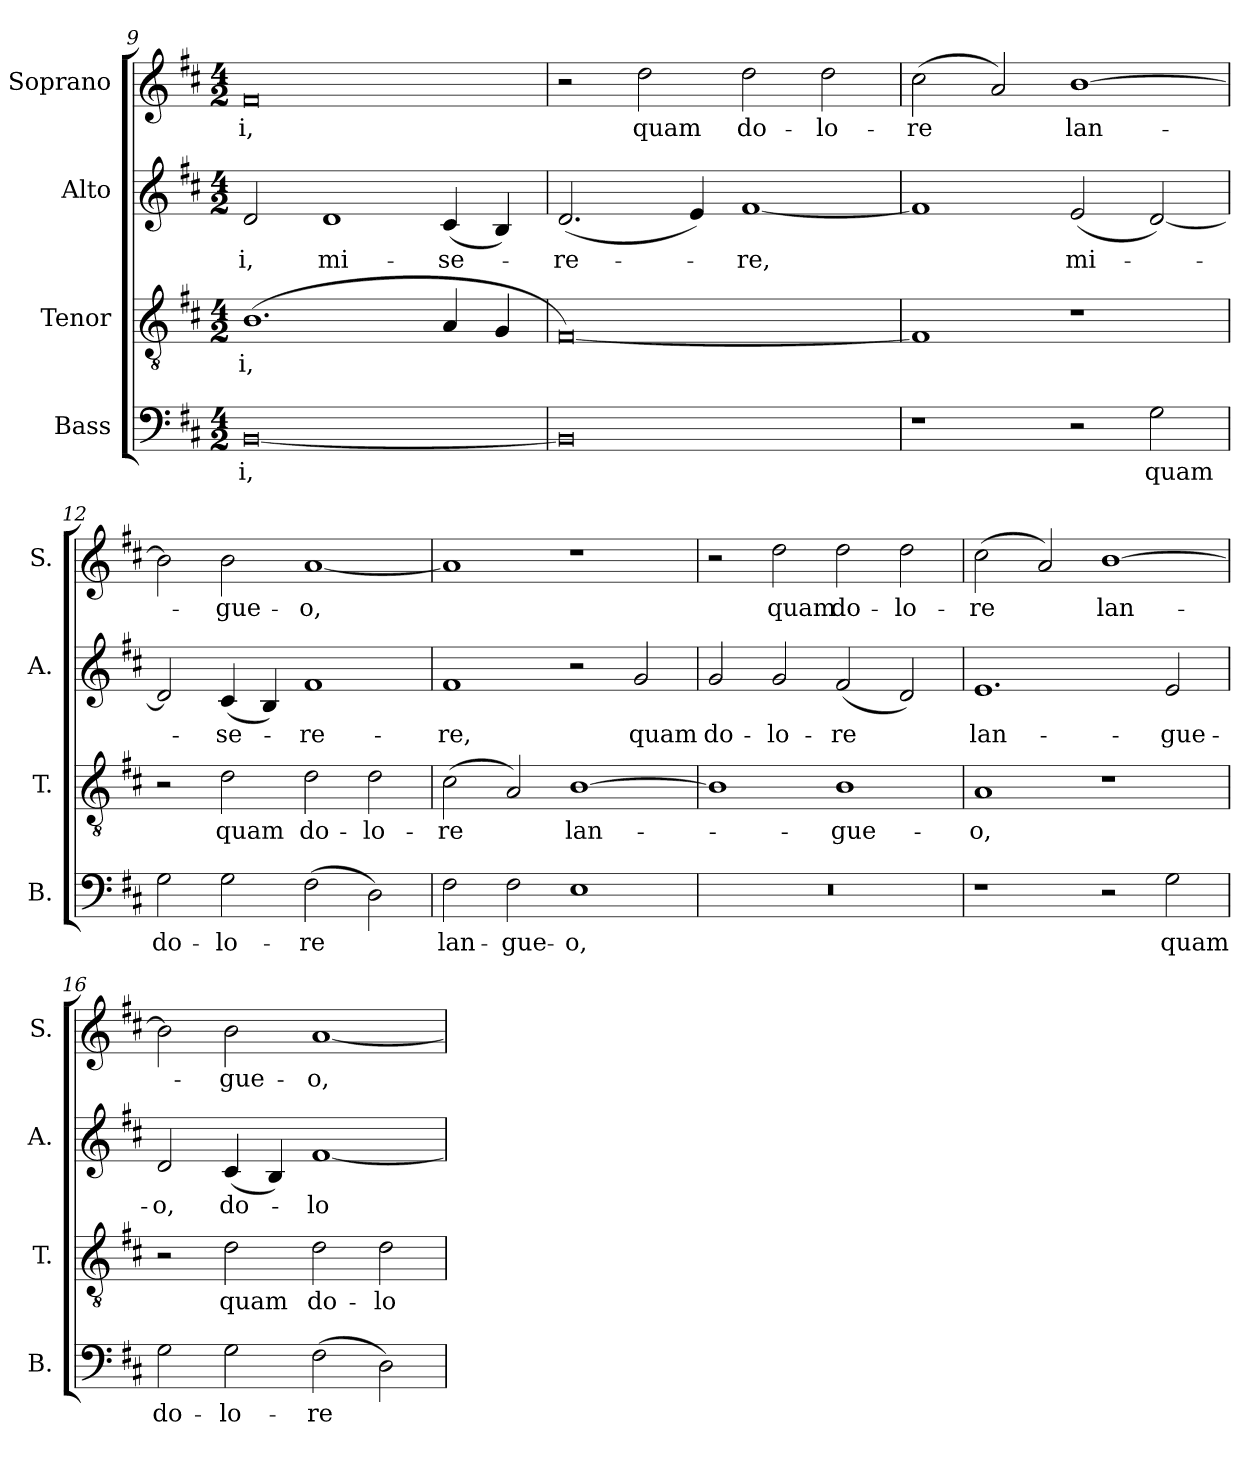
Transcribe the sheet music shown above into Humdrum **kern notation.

**kern	**text	**kern	**text	**kern	**text	**kern	**text
*part4	*part4	*part3	*part3	*part2	*part2	*part1	*part1
*staff4	*staff4	*staff3	*staff3	*staff2	*staff2	*staff1	*staff1
*I"Bass	*	*I"Tenor	*	*I"Alto	*	*I"Soprano	*
*I'B.	*	*I'T.	*	*I'A.	*	*I'S.	*
!!LO:LB:g=z
*clefF4	*	*clefGv2	*	*clefG2	*	*clefG2	*
*	*	*ITrd7c12	*	*	*	*	*
*k[f#c#]	*	*k[f#c#]	*	*k[f#c#]	*	*k[f#c#]	*
*D:	*	*D:	*	*D:	*	*D:	*
*M4/2	*	*M4/2	*	*M4/2	*	*M4/2	*
=9	=9	=9	=9	=9	=9	=9	=9
!	!LO:LY:b:color=#000000	!	!	!	!	!	!
!	!	!	!LO:LY:b:color=#000000	!	!	!	!
!	!	!	!	!	!LO:LY:b:color=#000000	!	!
!	!	!	!	!	!	!	!LO:LY:b:color=#000000
[0BBi	-i,	(1.BBi	-i,	2di/	-i,	0f#i	-i,
!	!	!	!	!	!LO:LY:b:color=#000000	!	!
.	.	.	.	1di	mi-	.	.
!	!	!	!	!	!LO:LY:b:color=#000000	!	!
.	.	4AAi/	.	(4c#i/	-se-	.	.
.	.	4GGi/	.	4Bi/)	.	.	.
=10	=10	=10	=10	=10	=10	=10	=10
!	!	!	!	!	!LO:LY:b:color=#000000	!	!
0BBi]	.	[0FF#i)	.	(2.di/	-re-	2r	.
!	!	!	!	!	!	!	!LO:LY:b:color=#000000
.	.	.	.	.	.	2ddi\	quam
.	.	.	.	4ei/)	.	.	.
!	!	!	!	!	!LO:LY:b:color=#000000	!	!
!	!	!	!	!	!	!	!LO:LY:b:color=#000000
.	.	.	.	[1f#i	-re,	2ddi\	do-
!	!	!	!	!	!	!	!LO:LY:b:color=#000000
.	.	.	.	.	.	2ddi\	-lo-
=11	=11	=11	=11	=11	=11	=11	=11
!	!	!	!	!	!	!	!LO:LY:b:color=#000000
1r	.	1FF#i]	.	1f#i]	.	(2cc#i\	-re
.	.	.	.	.	.	2ai/)	.
!	!	!	!	!	!LO:LY:b:color=#000000	!	!
!	!	!	!	!	!	!	!LO:LY:b:color=#000000
2r	.	1r	.	(2ei/	mi-	[1bi	lan-
!	!LO:LY:b:color=#000000	!	!	!	!	!	!
2Gi\	quam	.	.	[2di/)	.	.	.
=12	=12	=12	=12	=12	=12	=12	=12
!	!LO:LY:b:color=#000000	!	!	!	!	!	!
2Gi\	do-	2r	.	2di/]	.	2bi\]	.
!	!LO:LY:b:color=#000000	!	!	!	!	!	!
!	!	!	!LO:LY:b:color=#000000	!	!	!	!
!	!	!	!	!	!LO:LY:b:color=#000000	!	!
!	!	!	!	!	!	!	!LO:LY:b:color=#000000
2Gi\	-lo-	2Di\	quam	(4c#i/	-se-	2bi\	-gue-
.	.	.	.	4Bi/)	.	.	.
!	!LO:LY:b:color=#000000	!	!	!	!	!	!
!	!	!	!LO:LY:b:color=#000000	!	!	!	!
!	!	!	!	!	!LO:LY:b:color=#000000	!	!
!	!	!	!	!	!	!	!LO:LY:b:color=#000000
(2F#i\	-re	2Di\	do-	1f#i	-re-	[1ai	-o,
!	!	!	!LO:LY:b:color=#000000	!	!	!	!
2Di\)	.	2Di\	-lo-	.	.	.	.
=13	=13	=13	=13	=13	=13	=13	=13
!	!LO:LY:b:color=#000000	!	!	!	!	!	!
!	!	!	!LO:LY:b:color=#000000	!	!	!	!
!	!	!	!	!	!LO:LY:b:color=#000000	!	!
2F#i\	lan-	(2C#i\	-re	1f#i	-re,	1ai]	.
!	!LO:LY:b:color=#000000	!	!	!	!	!	!
2F#i\	-gue-	2AAi/)	.	.	.	.	.
!	!LO:LY:b:color=#000000	!	!	!	!	!	!
!	!	!	!LO:LY:b:color=#000000	!	!	!	!
1Ei	-o,	[1BBi	lan-	2r	.	1r	.
!	!	!	!	!	!LO:LY:b:color=#000000	!	!
.	.	.	.	2gi/	quam	.	.
=14	=14	=14	=14	=14	=14	=14	=14
!LO:N:vis=1	!	!	!	!	!	!	!
!	!	!	!	!	!LO:LY:b:color=#000000	!	!
0r	.	1BBi]	.	2gi/	do-	2r	.
!	!	!	!	!	!LO:LY:b:color=#000000	!	!
!	!	!	!	!	!	!	!LO:LY:b:color=#000000
.	.	.	.	2gi/	-lo-	2ddi\	quam
!	!	!	!LO:LY:b:color=#000000	!	!	!	!
!	!	!	!	!	!LO:LY:b:color=#000000	!	!
!	!	!	!	!	!	!	!LO:LY:b:color=#000000
.	.	1BBi	-gue-	(2f#i/	-re	2ddi\	do-
!	!	!	!	!	!	!	!LO:LY:b:color=#000000
.	.	.	.	2di/)	.	2ddi\	-lo-
!!LO:LB:g=z
=15	=15	=15	=15	=15	=15	=15	=15
!	!	!	!LO:LY:b:color=#000000	!	!	!	!
!	!	!	!	!	!LO:LY:b:color=#000000	!	!
!	!	!	!	!	!	!	!LO:LY:b:color=#000000
1r	.	1AAi	-o,	1.ei	lan-	(2cc#i\	-re
.	.	.	.	.	.	2ai/)	.
!	!	!	!	!	!	!	!LO:LY:b:color=#000000
2r	.	1r	.	.	.	[1bi	lan-
!	!LO:LY:b:color=#000000	!	!	!	!	!	!
!	!	!	!	!	!LO:LY:b:color=#000000	!	!
2Gi\	quam	.	.	2ei/	-gue-	.	.
=16	=16	=16	=16	=16	=16	=16	=16
!	!LO:LY:b:color=#000000	!	!	!	!	!	!
!	!	!	!	!	!LO:LY:b:color=#000000	!	!
2Gi\	do-	2r	.	2di/	-o,	2bi\]	.
!	!LO:LY:b:color=#000000	!	!	!	!	!	!
!	!	!	!LO:LY:b:color=#000000	!	!	!	!
!	!	!	!	!	!LO:LY:b:color=#000000	!	!
!	!	!	!	!	!	!	!LO:LY:b:color=#000000
2Gi\	-lo-	2Di\	quam	(4c#i/	do-	2bi\	-gue-
.	.	.	.	4Bi/)	.	.	.
!	!LO:LY:b:color=#000000	!	!	!	!	!	!
!	!	!	!LO:LY:b:color=#000000	!	!	!	!
!	!	!	!	!	!LO:LY:b:color=#000000	!	!
!	!	!	!	!	!	!	!LO:LY:b:color=#000000
(2F#i\	-re	2Di\	do-	[1f#i	-lo-	[1ai	-o,
!	!	!	!LO:LY:b:color=#000000	!	!	!	!
2Di\)	.	2Di\	-lo-	.	.	.	.
=	=	=	=	=	=	=	=
*-	*-	*-	*-	*-	*-	*-	*-
